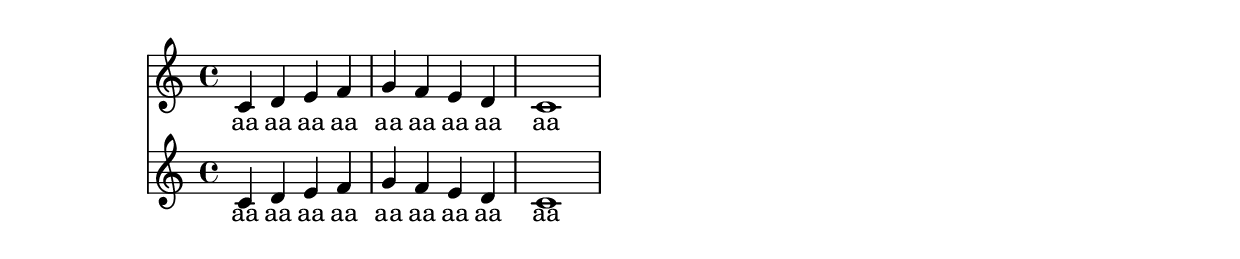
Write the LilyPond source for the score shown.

% DO NOT EDIT this file manually; it is automatically
% generated from Documentation/snippets/new
% Make any changes in Documentation/snippets/new/
% and then run scripts/auxiliar/makelsr.py
%
% This file is in the public domain.
%% Note: this file works from version 2.14.0
\version "2.14.0"

\header {
%% Translation of GIT committish: 615cbf212fdaf0b220b3330da417d0c3602494f2
  texidoces = "
Este fragmento de código muestra cómo situar la línea de base de la
letra más cerca del pentagrama.

"
  doctitlees = "Ajuste del especiado vertical de la letra"


%% Translation of GIT committish: 9a65042d49324f2e3dff18c4b0858def81232eea
  texidocfr = "
Cet extrait illustre la manière de rapprocher la ligne de paroles
de la portée.

"
  doctitlefr = "Ajustement de l'espacement vertical des paroles"


  lsrtags = "text, vocal-music, spacing"
  texidoc = "
This snippet shows how to bring the lyrics line closer to the staff.

"
  doctitle = "Adjusting lyrics vertical spacing"
} % begin verbatim


% Default layout:
<<
  \new Staff \new Voice = melody \relative c' {
    c4 d e f
    g4 f e d
    c1
  }
  \new Lyrics \lyricsto melody { aa aa aa aa aa aa aa aa aa }

  % Reducing the minimum space below the staff and above the lyrics:
  \new Staff {
    \new Voice = melody \relative c' {
      c4 d e f
      g4 f e d
      c1
    }
  }
  \new Lyrics \with {
    \override VerticalAxisGroup #'nonstaff-relatedstaff-spacing = #'((basic-distance . 1))
  }
  \lyricsto melody { aa aa aa aa aa aa aa aa aa }
>>
